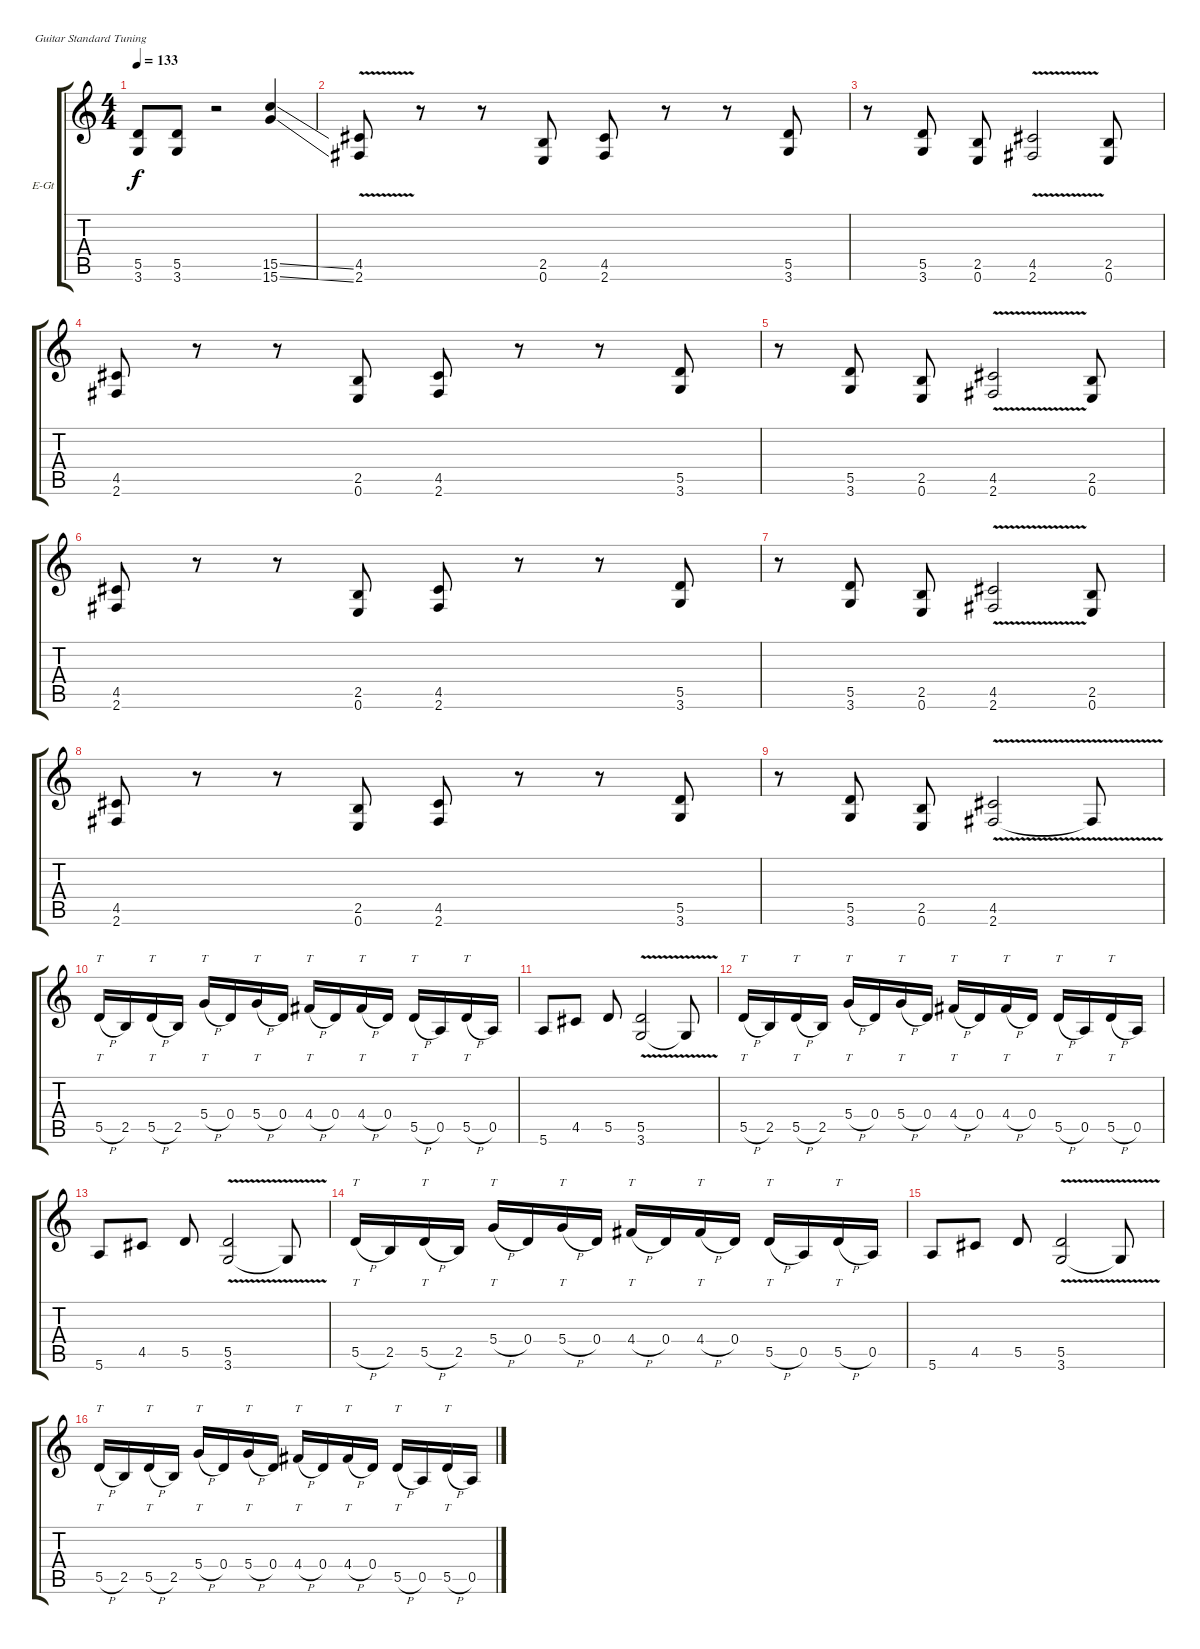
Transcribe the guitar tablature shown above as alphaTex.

\bracketExtendMode groupsimilarinstruments
\firstSystemTrackNameOrientation horizontal
\otherSystemsTrackNameOrientation horizontal
\track ("Guitar 1" "E-Gt") {instrument overdrivenguitar}
\staff {score tabs}
\tuning (E4 B3 G3 D3 A2 E2)
\ts (4 4)
\tempo 133
\clef g2
\ks c
(5.5 3.6).8{dy f} (5.5 3.6).8 r.2 (15.5{ss} 15.6{ss}).4 |
(4.5{v} 2.6{v}).8 r.8 r.8 (2.5 0.6).8 (4.5 2.6).8 r.8 r.8 (5.5 3.6).8 |
r.8 (5.5 3.6).8 (2.5 0.6).8 (4.5{v} 2.6{v}).2 (2.5 0.6).8 |
(4.5 2.6).8 r.8 r.8 (2.5 0.6).8 (4.5 2.6).8 r.8 r.8 (5.5 3.6).8 |
r.8 (5.5 3.6).8 (2.5 0.6).8 (4.5{v} 2.6{v}).2 (2.5 0.6).8 |
(4.5 2.6).8 r.8 r.8 (2.5 0.6).8 (4.5 2.6).8 r.8 r.8 (5.5 3.6).8 |
r.8 (5.5 3.6).8 (2.5 0.6).8 (4.5{v} 2.6{v}).2 (2.5 0.6).8 |
(4.5 2.6).8 r.8 r.8 (2.5 0.6).8 (4.5 2.6).8 r.8 r.8 (5.5 3.6).8 |
r.8 (5.5 3.6).8 (2.5 0.6).8 (4.5{v} 2.6{v}).2 2.6{v t}.8 |
5.5{h}.16{tt} 2.5.16 5.5{h}.16{tt} 2.5.16 5.4{h}.16{tt} 0.4.16 5.4{h}.16{tt} 0.4.16 4.4{h}.16{tt} 0.4.16 4.4{h}.16{tt} 0.4.16 5.5{h}.16{tt} 0.5.16 5.5{h}.16{tt} 0.5.16 |
5.6.8 4.5.8 5.5.8 (5.5{v} 3.6{v}).2 3.6{v t}.8 |
5.5{h}.16{tt} 2.5.16 5.5{h}.16{tt} 2.5.16 5.4{h}.16{tt} 0.4.16 5.4{h}.16{tt} 0.4.16 4.4{h}.16{tt} 0.4.16 4.4{h}.16{tt} 0.4.16 5.5{h}.16{tt} 0.5.16 5.5{h}.16{tt} 0.5.16 |
5.6.8 4.5.8 5.5.8 (5.5{v} 3.6{v}).2 3.6{v t}.8 |
5.5{h}.16{tt} 2.5.16 5.5{h}.16{tt} 2.5.16 5.4{h}.16{tt} 0.4.16 5.4{h}.16{tt} 0.4.16 4.4{h}.16{tt} 0.4.16 4.4{h}.16{tt} 0.4.16 5.5{h}.16{tt} 0.5.16 5.5{h}.16{tt} 0.5.16 |
5.6.8 4.5.8 5.5.8 (5.5{v} 3.6{v}).2 3.6{v t}.8 |
5.5{h}.16{tt} 2.5.16 5.5{h}.16{tt} 2.5.16 5.4{h}.16{tt} 0.4.16 5.4{h}.16{tt} 0.4.16 4.4{h}.16{tt} 0.4.16 4.4{h}.16{tt} 0.4.16 5.5{h}.16{tt} 0.5.16 5.5{h}.16{tt} 0.5.16
